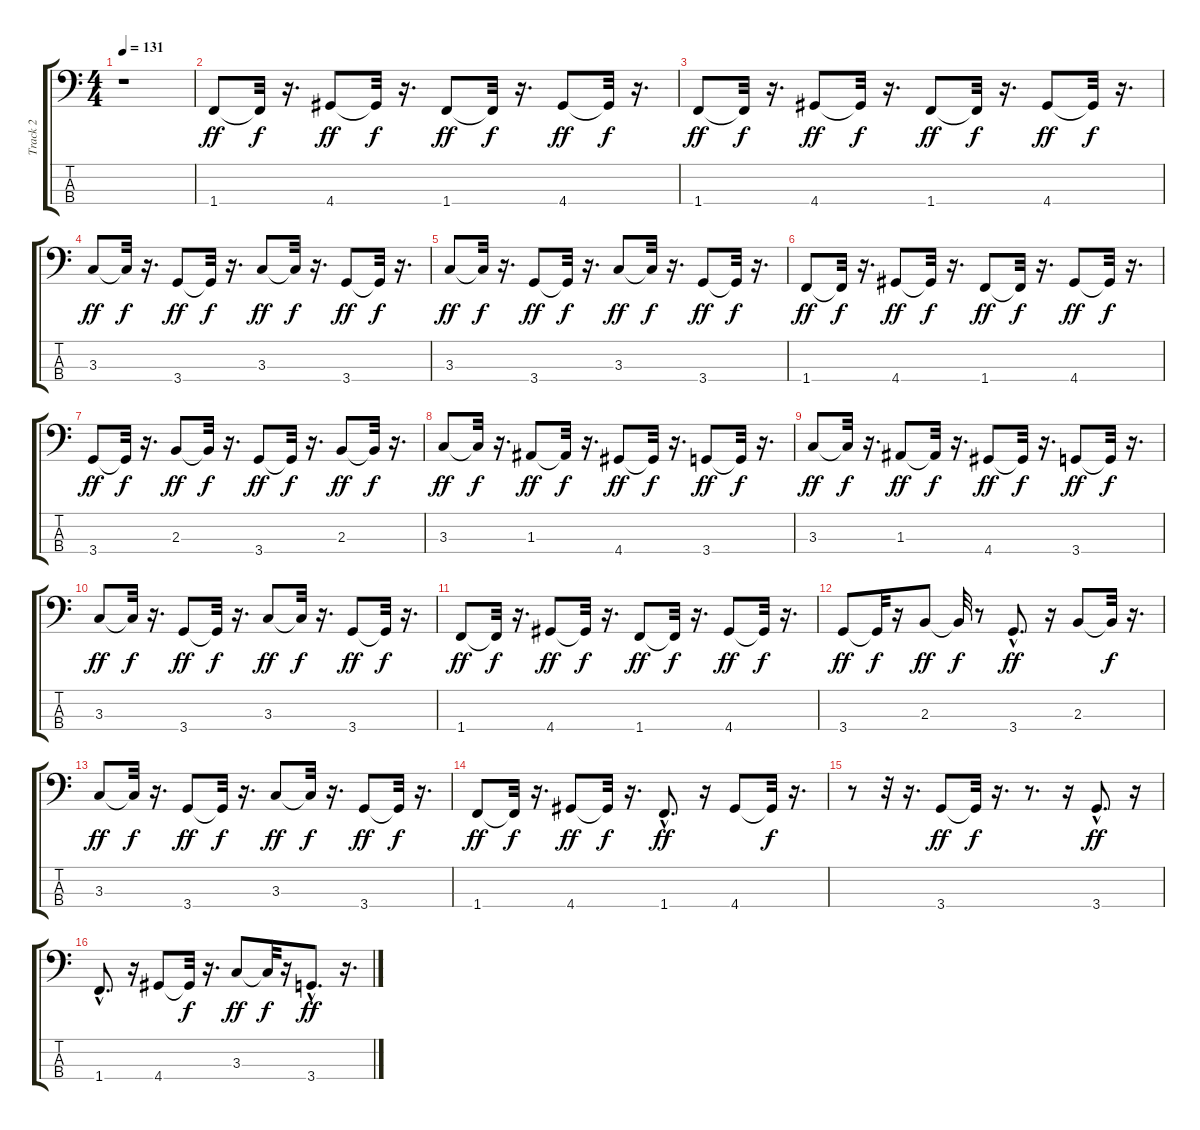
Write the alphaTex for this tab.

\track ("Track 2" "Track 2") {instrument electricbassfinger}
\staff {score tabs}
\tuning (G2 D2 A1 E1) {hide}
\ts (4 4)
\tempo 131
\clef f4
\ks c
r.1{dy ff instrument electricbassfinger} |
1.4.8 1.4{t}.32{dy f} r.16{d} 4.4.8{dy ff} 4.4{t}.32{dy f} r.16{d} 1.4.8{dy ff} 1.4{t}.32{dy f} r.16{d} 4.4.8{dy ff} 4.4{t}.32{dy f} r.16{d} |
1.4.8{dy ff} 1.4{t}.32{dy f} r.16{d} 4.4.8{dy ff} 4.4{t}.32{dy f} r.16{d} 1.4.8{dy ff} 1.4{t}.32{dy f} r.16{d} 4.4.8{dy ff} 4.4{t}.32{dy f} r.16{d} |
3.3.8{dy ff} 3.3{t}.32{dy f} r.16{d} 3.4.8{dy ff} 3.4{t}.32{dy f} r.16{d} 3.3.8{dy ff} 3.3{t}.32{dy f} r.16{d} 3.4.8{dy ff} 3.4{t}.32{dy f} r.16{d} |
3.3.8{dy ff} 3.3{t}.32{dy f} r.16{d} 3.4.8{dy ff} 3.4{t}.32{dy f} r.16{d} 3.3.8{dy ff} 3.3{t}.32{dy f} r.16{d} 3.4.8{dy ff} 3.4{t}.32{dy f} r.16{d} |
1.4.8{dy ff} 1.4{t}.32{dy f} r.16{d} 4.4.8{dy ff} 4.4{t}.32{dy f} r.16{d} 1.4.8{dy ff} 1.4{t}.32{dy f} r.16{d} 4.4.8{dy ff} 4.4{t}.32{dy f} r.16{d} |
3.4.8{dy ff} 3.4{t}.32{dy f} r.16{d} 2.3.8{dy ff} 2.3{t}.32{dy f} r.16{d} 3.4.8{dy ff} 3.4{t}.32{dy f} r.16{d} 2.3.8{dy ff} 2.3{t}.32{dy f} r.16{d} |
3.3.8{dy ff} 3.3{t}.32{dy f} r.16{d} 1.3.8{dy ff} 1.3{t}.32{dy f} r.16{d} 4.4.8{dy ff} 4.4{t}.32{dy f} r.16{d} 3.4.8{dy ff} 3.4{t}.32{dy f} r.16{d} |
3.3.8{dy ff} 3.3{t}.32{dy f} r.16{d} 1.3.8{dy ff} 1.3{t}.32{dy f} r.16{d} 4.4.8{dy ff} 4.4{t}.32{dy f} r.16{d} 3.4.8{dy ff} 3.4{t}.32{dy f} r.16{d} |
3.3.8{dy ff} 3.3{t}.32{dy f} r.16{d} 3.4.8{dy ff} 3.4{t}.32{dy f} r.16{d} 3.3.8{dy ff} 3.3{t}.32{dy f} r.16{d} 3.4.8{dy ff} 3.4{t}.32{dy f} r.16{d} |
1.4.8{dy ff} 1.4{t}.32{dy f} r.16{d} 4.4.8{dy ff} 4.4{t}.32{dy f} r.16{d} 1.4.8{dy ff} 1.4{t}.32{dy f} r.16{d} 4.4.8{dy ff} 4.4{t}.32{dy f} r.16{d} |
3.4.8{dy ff} 3.4{t}.32{dy f} r.16 2.3.8{dy ff} 2.3{t}.32{dy f} r.8 3.4{hac}.8{d dy ff} r.16 2.3.8 2.3{t}.32{dy f} r.16{d} |
3.3.8{dy ff} 3.3{t}.32{dy f} r.16{d} 3.4.8{dy ff} 3.4{t}.32{dy f} r.16{d} 3.3.8{dy ff} 3.3{t}.32{dy f} r.16{d} 3.4.8{dy ff} 3.4{t}.32{dy f} r.16{d} |
1.4.8{dy ff} 1.4{t}.32{dy f} r.16{d} 4.4.8{dy ff} 4.4{t}.32{dy f} r.16{d} 1.4{hac}.8{d dy ff} r.16 4.4.8 4.4{t}.32{dy f} r.16{d} |
r.8 r.32 r.16{d} 3.4.8{dy ff} 3.4{t}.32{dy f} r.16{d} r.8{d} r.16 3.4{hac}.8{d dy ff} r.16 |
1.4{hac}.8{d} r.16 4.4.8 4.4{t}.32{dy f} r.16{d} 3.3.8{dy ff} 3.3{t}.32{dy f} r.16 3.4{hac}.8{d dy ff} r.16{d}
